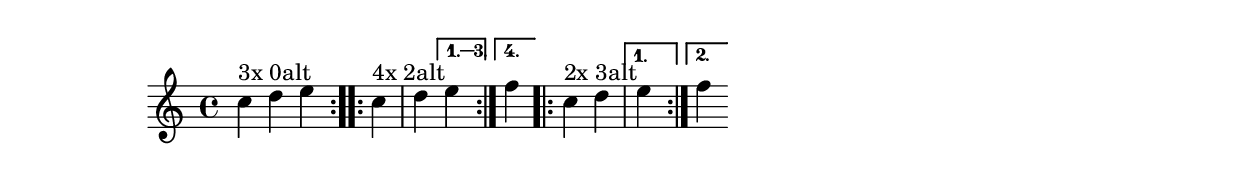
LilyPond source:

\version "2.7.32"

\header{
  texidoc="
Volta (Semi folded) behavior.  Voltas can start on non-barline moments.
If they don't barlines should still be shown.
"
}

%%  no alts.

\context Voice \relative c'' {
  %% repeat non aligning with barlines.
  \repeat volta 3 { c^"3x 0alt" d e }
  %% less alts than body
  \repeat volta 4 { c^"4x 2alt" d } \alternative { e f }
  %% more alts than body
  \repeat volta 2 { c^"2x 3alt" d } \alternative { e f g }
}


